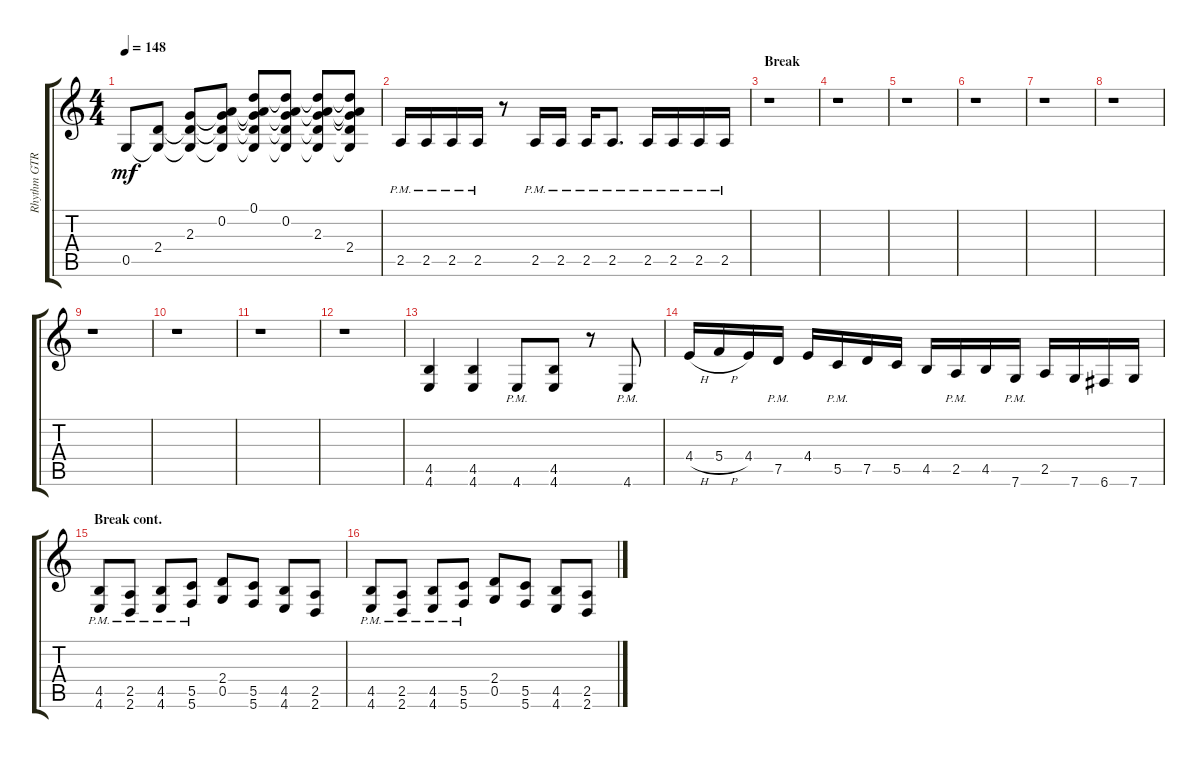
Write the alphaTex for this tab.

\track ("Rhythm GTR 2" "Rhythm GTR") {instrument distortionguitar}
\staff {score tabs}
\tuning (D4 A3 F3 C3 G2 C2) {hide}
\ts (4 4)
\tempo 148
\clef g2
\ks aminor
0.5.8{dy mf} (2.4 0.5{t}).8 (2.3 2.4{t} 0.5{t}).8 (0.2 2.3{t} 2.4{t} 0.5{t}).8 (0.1 0.2{t} 2.3{t} 2.4{t} 0.5{t}).8 (0.1{t} 0.2 2.3{t} 2.4{t} 0.5{t}).8 (0.1{t} 0.2{t} 2.3 2.4{t} 0.5{t}).8 (0.1{t} 0.2{t} 2.3{t} 2.4 0.5{t}).8 |
2.5{pm}.16 2.5{pm}.16 2.5{pm}.16 2.5{pm}.16 r.8 2.5{pm}.16 2.5{pm}.16 2.5{pm}.16 2.5{pm}.8{d} 2.5{pm}.16 2.5{pm}.16 2.5{pm}.16 2.5{pm}.16 |
\section ("" "Break")
r.1 |
r.1 |
r.1 |
r.1 |
r.1 |
r.1 |
r.1 |
r.1 |
r.1 |
r.1 |
(4.5 4.6).4 (4.5 4.6).4 4.6{pm}.8 (4.5 4.6).8 r.8 4.6{pm}.8 |
4.4{h}.16 5.4{h}.16 4.4.16 7.5{pm}.16 4.4.16 5.5{pm}.16 7.5.16 5.5.16 4.5.16 2.5{pm}.16 4.5.16 7.6{pm}.16 2.5.16 7.6.16 6.6.16 7.6.16 |
\section ("" "Break cont.")
(4.5{pm} 4.6{pm}).8 (2.5{pm} 2.6{pm}).8 (4.5{pm} 4.6{pm}).8 (5.5{pm} 5.6{pm}).8 (2.4 0.5).8 (5.5 5.6).8 (4.5 4.6).8 (2.5 2.6).8 |
(4.5{pm} 4.6{pm}).8 (2.5{pm} 2.6{pm}).8 (4.5{pm} 4.6{pm}).8 (5.5{pm} 5.6{pm}).8 (2.4 0.5).8 (5.5 5.6).8 (4.5 4.6).8 (2.5 2.6).8
